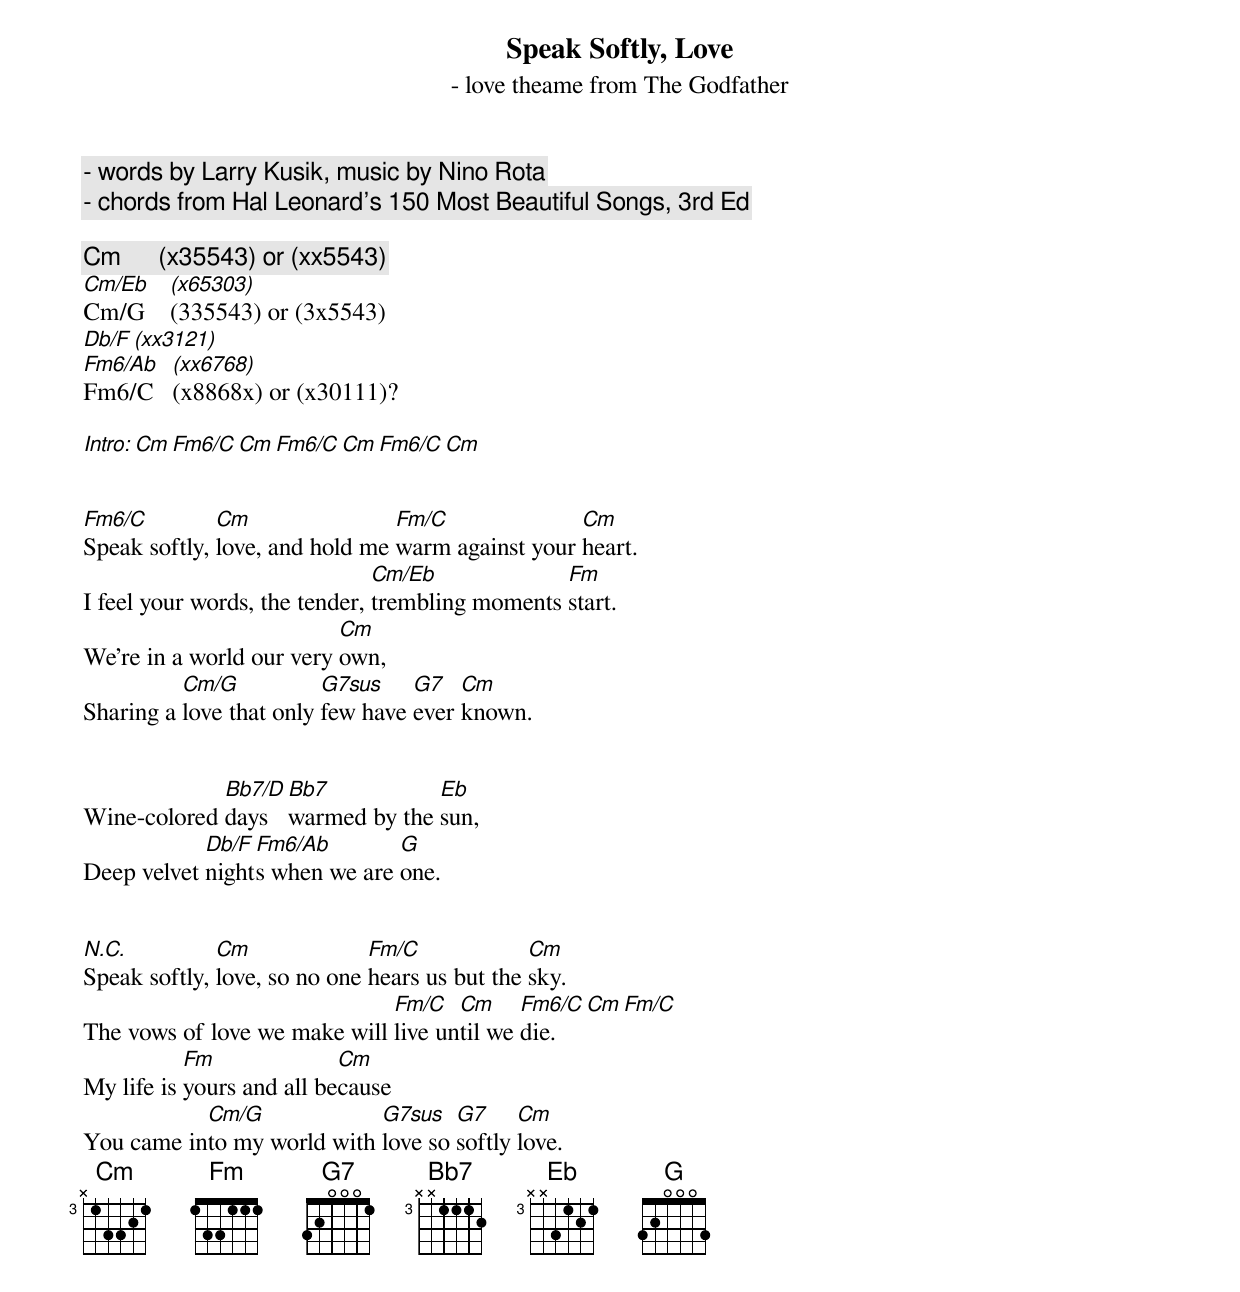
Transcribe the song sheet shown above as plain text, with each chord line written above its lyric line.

Speak Softly, Love
 - love theame from The Godfather
 - words by Larry Kusik, music by Nino Rota
 - chords from Hal Leonard's 150 Most Beautiful Songs, 3rd Ed

Cm      (x35543) or (xx5543)
Cm/Eb   (x65303)
Cm/G    (335543) or (3x5543)
Db/F    (xx3121)
Fm6/Ab  (xx6768)
Fm6/C   (x8868x) or (x30111)?

Intro:  Cm  Fm6/C  Cm  Fm6/C  Cm  Fm6/C  Cm


Fm6/C         Cm                Fm/C              Cm
Speak softly, love, and hold me warm against your heart.
                               Cm/Eb             Fm
I feel your words, the tender, trembling moments start.
                          Cm
We're in a world our very own,
          Cm/G           G7sus    G7   Cm
Sharing a love that only few have ever known.


             Bb7/D Bb7           Eb
Wine-colored days  warmed by the sun,
            Db/F Fm6/Ab        G
Deep velvet nights when we are one.


(N.C.)        Cm              Fm/C             Cm
Speak softly, love, so no one hears us but the sky.
                              Fm/C   Cm     Fm6/C Cm Fm/C
The vows of love we make will live until we die.
           Fm              Cm
My life is yours and all because
           Cm/G             G7sus   G7     Cm
You came into my world with love so softly love.
